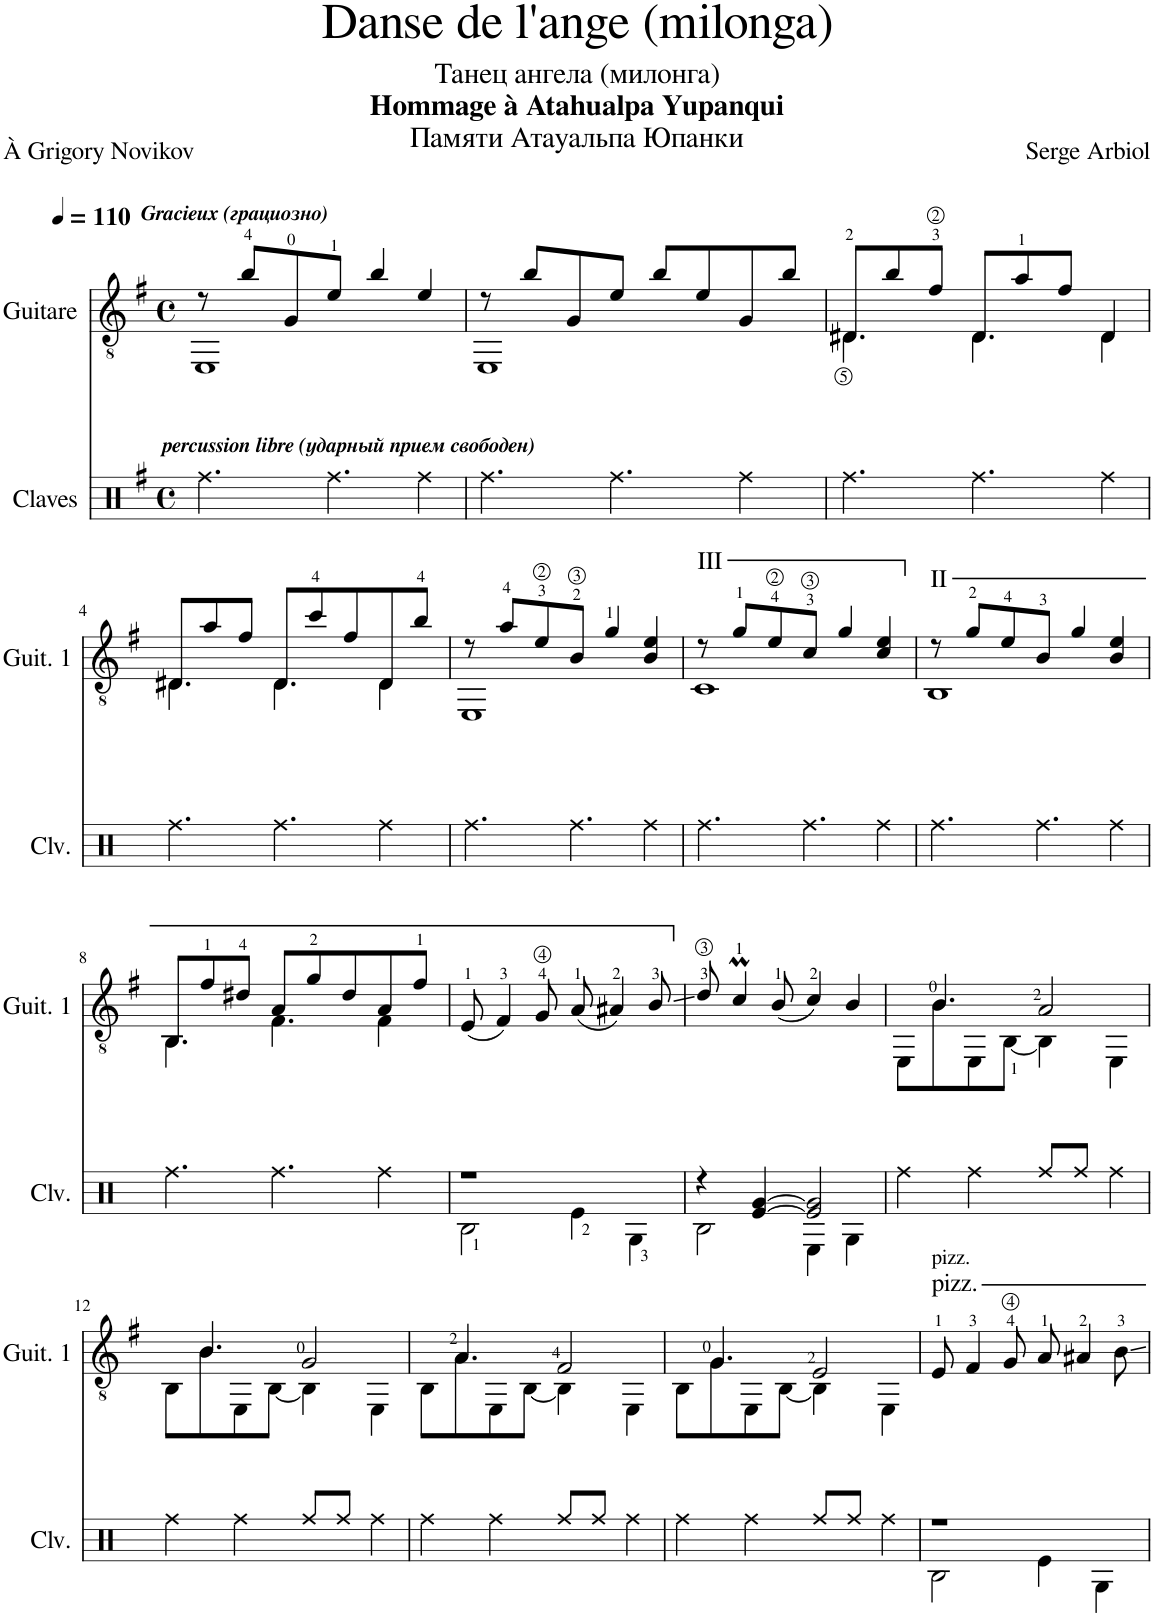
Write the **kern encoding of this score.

**kern	**kern
*part2	*part1
*staff2	*staff1
*I"Guitare	*I"Guitare
*I'Guit. 2	*I'Guit. 1
*clefX	*clefGv2
*k[f#]	*k[f#]
*M4/4	*M4/4
*met(c)	*met(c)
*MM110	*MM110
=1	=1
*	*^
!	!LO:TX:a:Bi:t=Gracieux (грациозно)	!
!LO:TX:a:Bi:t=percussion libre (ударный прием свободен)	!	!
4.dd\	8r	1EE
.	8b/L	.
.	8G/	.
4.dd\	8e/J	.
.	4b/	.
4dd\	4e/	.
=2	=2	=2
4.dd\	8r	1EE
.	8b/L	.
.	8G/	.
4.dd\	8e/J	.
.	8b/L	.
.	8e/	.
4dd\	8G/	.
.	8b/J	.
=3	=3	=3
!	!LO:N:head=solid	!
4.dd\	8D#X/L	4.D#\
.	8b/	.
.	8f#/J	.
!	!LO:N:head=solid	!
4.dd\	8D#/L	4.D#\
.	8a/	.
.	8f#/J	.
4dd\	4D#/	4D#\
!!LO:LB:g=z	!!
=4	=4	=4
!	!LO:N:head=solid	!
4.dd\	8D#X/L	4.D#\
.	8a/	.
.	8f#/J	.
!	!LO:N:head=solid	!
4.dd\	8D#/L	4.D#\
.	8cc/	.
.	8f#/	.
4dd\	8D#/	4D#\
.	8b/J	.
=5	=5	=5
4.dd\	8r	1EE
.	8a/L	.
.	8e/	.
4.dd\	8B/J	.
.	4g/	.
4dd\	4B/ 4e/	.
=6	=6	=6
!	!LO:TX:a:t=III	!
4.dd\	8r	1C
.	8g/L	.
.	8e/	.
4.dd\	8c/J	.
.	4g/	.
4dd\	4c/ 4e/	.
=7	=7	=7
!	!LO:TX:a:t=II	!
4.dd\	8r	1BB
.	8g/L	.
.	8e/	.
4.dd\	8B/J	.
.	4g/	.
4dd\	4B/ 4e/	.
!!LO:LB:g=z	!!
=8	=8	=8
!	!LO:N:head=solid	!
4.dd\	8BB/L	4.BB\
.	8f#/	.
.	8d#X/J	.
!	!LO:N:head=solid	!
4.dd\	8A/L	4.F#\
.	8g/	.
.	8d#/	.
4dd\	8A/	4F#\
.	8f#/J	.
*	*v	*v
=9	=9
*^	*
1r	2BB\	(8E/
.	.	4F#/)
.	.	8G/
.	4E\	(8A/
.	.	4A#X/)
.	4GG\	.
.	.	8B/
=10	=10	=10
4r	2BB\	8d/
.	.	4cM/
[4E/ [4G/	.	.
.	.	(8B/
2E/] 2G/]	4EE\	4c/)
.	4GG\	4B/
*v	*v	*
=11	=11
*	*^
4dd\	8ryy	8EE\L
!	!	!LO:N:head=solid
.	4.B/	8B\
4dd\	.	8EE\
.	.	[8BB\J
8dd/L	2A/	4BB\]
8dd/J	.	.
4dd\	.	4EE\
!!LO:LB:g=z	!!
=12	=12	=12
4dd\	8ryy	8BB\L
!	!	!LO:N:head=solid
.	4.B/	8B\
4dd\	.	8EE\
.	.	[8BB\J
8dd/L	2G/	4BB\]
8dd/J	.	.
4dd\	.	4EE\
=13	=13	=13
4dd\	8ryy	8BB\L
!	!	!LO:N:head=solid
.	4.A/	8A\
4dd\	.	8EE\
.	.	[8BB\J
8dd/L	2F#/	4BB\]
8dd/J	.	.
4dd\	.	4EE\
=14	=14	=14
4dd\	8ryy	8BB\L
!	!	!LO:N:head=solid
.	4.G/	8G\
4dd\	.	8EE\
.	.	[8BB\J
8dd/L	2E/	4BB\]
8dd/J	.	.
4dd\	.	4EE\
=15	=15	=15
*^	*	*
!	!	!LO:TX:a:t=pizz.	!
!	!	!LO:TX:a:t=pizz.	!
*	*	*v	*v
1r	2BB\	8E/
.	.	4F#/
.	.	8G/
.	4E\	8A/
.	.	4A#X/
.	4GG\	.
.	.	8B\
*v	*v	*
=	=
*-	*-
